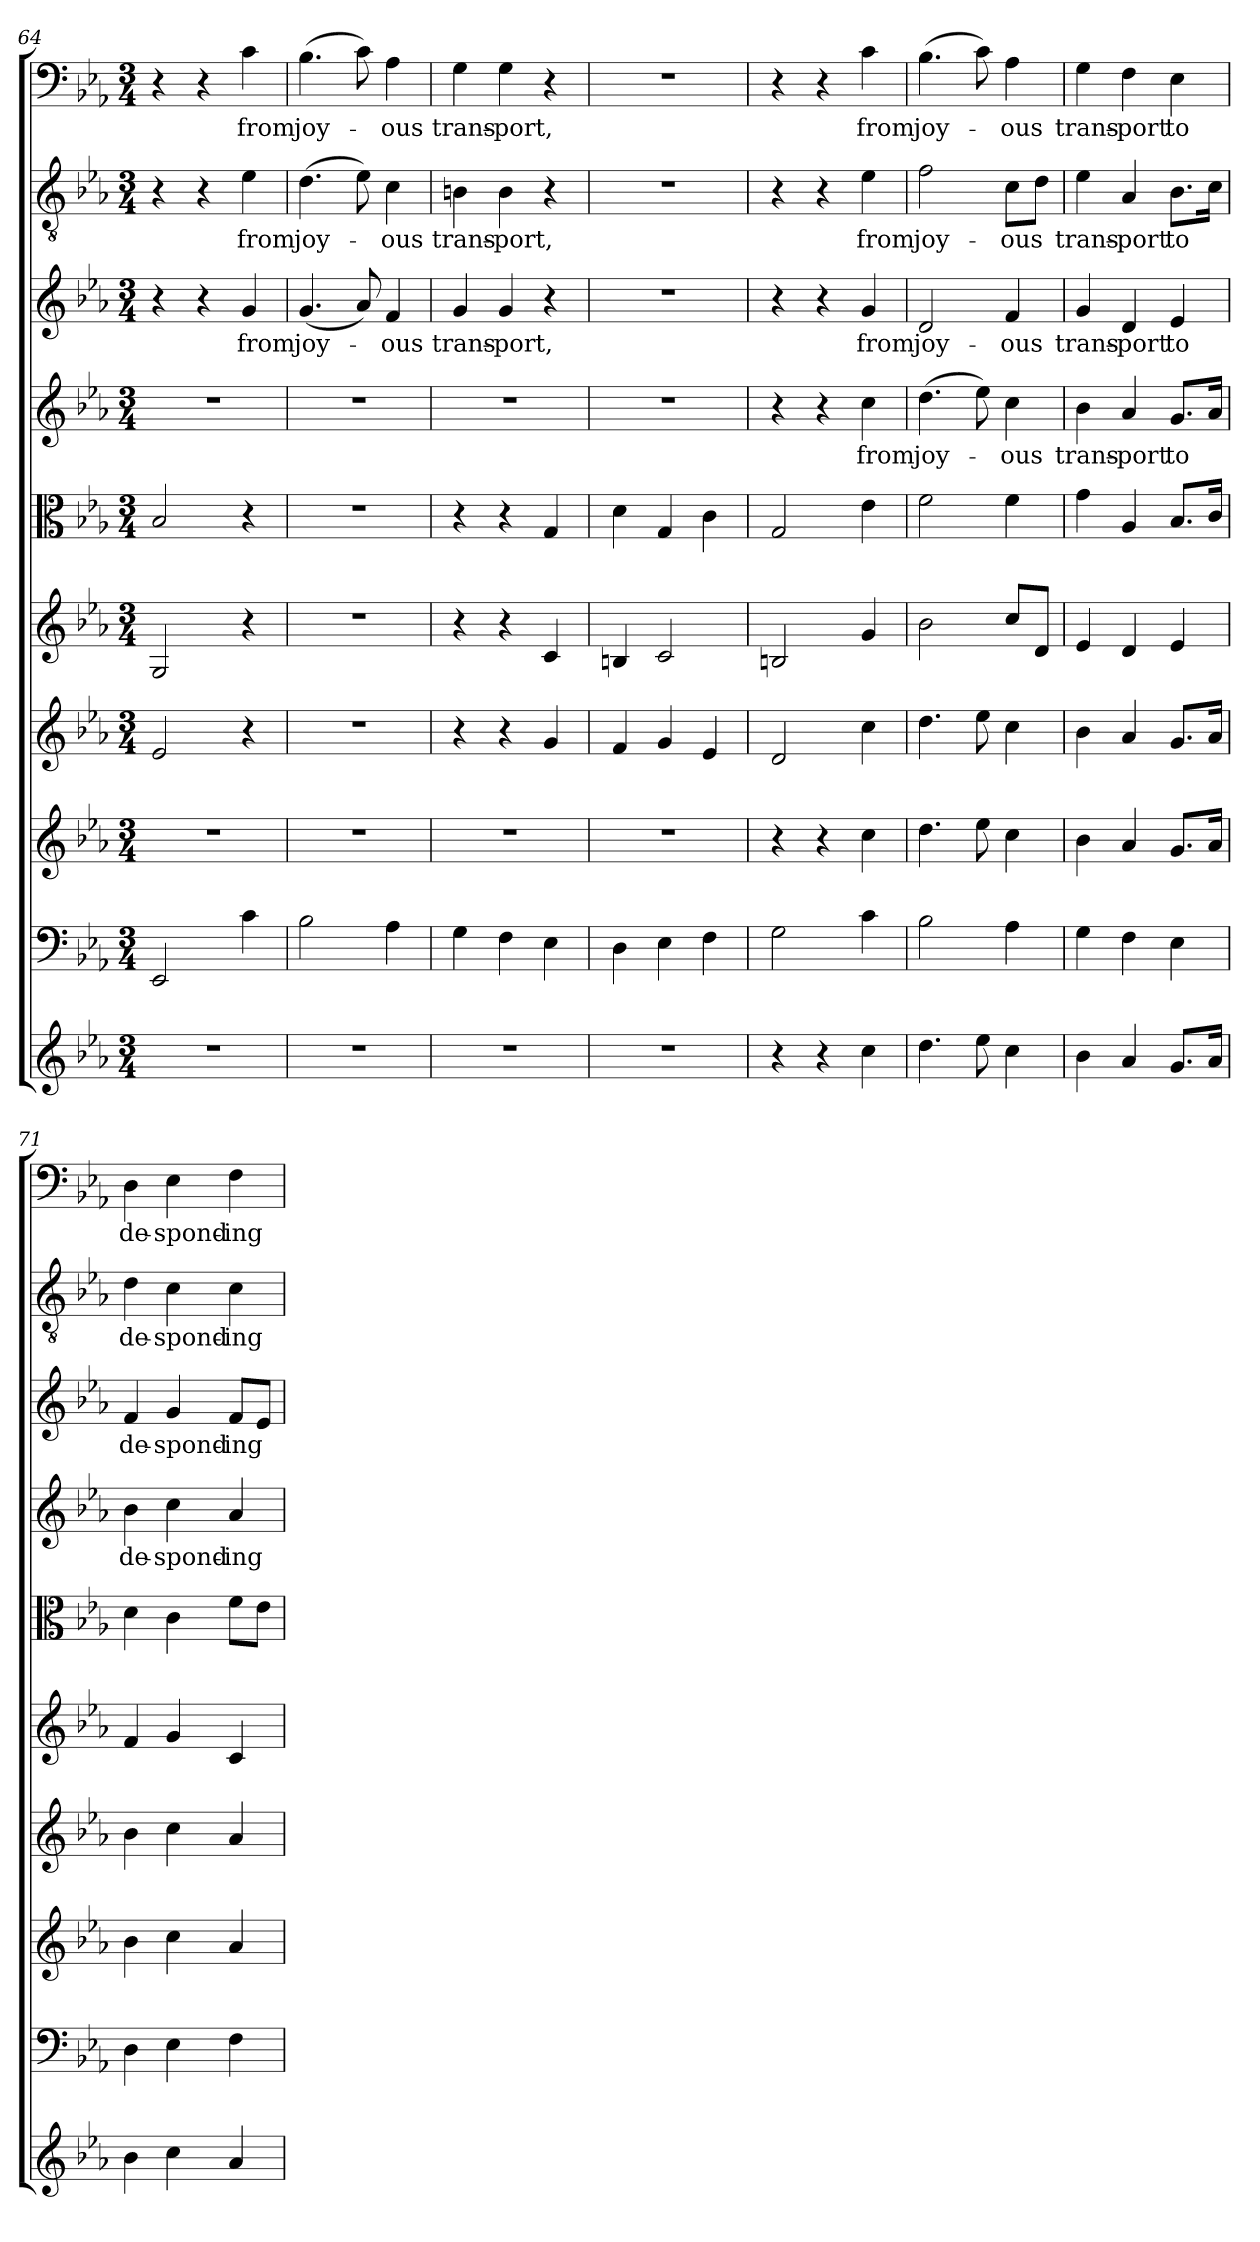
**kern	**kern	**kern	**kern	**kern	**kern	**kern	**text	**kern	**text	**kern	**text	**kern	**text
*part10	*part9	*part8	*part7	*part6	*part5	*part4	*part4	*part3	*part3	*part2	*part2	*part1	*part1
*staff10	*staff9	*staff8	*staff7	*staff6	*staff5	*staff4	*staff4	*staff3	*staff3	*staff2	*staff2	*staff1	*staff1
*clefG2	*clefF4	*clefG2	*clefG2	*clefG2	*clefC3	*clefG2	*	*clefG2	*	*clefGv2	*	*clefF4	*
*k[b-e-a-]	*k[b-e-a-]	*k[b-e-a-]	*k[b-e-a-]	*k[b-e-a-]	*k[b-e-a-]	*k[b-e-a-]	*	*k[b-e-a-]	*	*k[b-e-a-]	*	*k[b-e-a-]	*
*c:	*c:	*c:	*c:	*c:	*c:	*c:	*	*c:	*	*c:	*	*c:	*
*M3/4	*M3/4	*M3/4	*M3/4	*M3/4	*M3/4	*M3/4	*	*M3/4	*	*M3/4	*	*M3/4	*
=64	=64	=64	=64	=64	=64	=64	=64	=64	=64	=64	=64	=64	=64
2.r	2EE-/	2.r	2e-/	2G/	2B-/	2.r	.	4r	.	4r	.	4r	.
.	.	.	.	.	.	.	.	4r	.	4r	.	4r	.
.	4c\	.	4r	4r	4r	.	.	4g/	from	4e-\	from	4c\	from
=65	=65	=65	=65	=65	=65	=65	=65	=65	=65	=65	=65	=65	=65
2.r	2B-\	2.r	2.r	2.r	2.r	2.r	.	(4.g/	joy-	(4.d\	joy-	(4.B-\	joy-
.	.	.	.	.	.	.	.	8a-/)	.	8e-\)	.	8c\)	.
.	4A-\	.	.	.	.	.	.	4f/	-ous	4c\	-ous	4A-\	-ous
=66	=66	=66	=66	=66	=66	=66	=66	=66	=66	=66	=66	=66	=66
2.r	4G\	2.r	4r	4r	4r	2.r	.	4g/	trans-	4Bn\	trans-	4G\	trans-
.	4F\	.	4r	4r	4r	.	.	4g/	-port,	4B\	-port,	4G\	-port,
.	4E-\	.	4g/	4c/	4G/	.	.	4r	.	4r	.	4r	.
=67	=67	=67	=67	=67	=67	=67	=67	=67	=67	=67	=67	=67	=67
2.r	4D\	2.r	4f/	4Bn/	4d\	2.r	.	2.r	.	2.r	.	2.r	.
.	4E-\	.	4g/	2c/	4G/	.	.	.	.	.	.	.	.
.	4F\	.	4e-/	.	4c\	.	.	.	.	.	.	.	.
=68	=68	=68	=68	=68	=68	=68	=68	=68	=68	=68	=68	=68	=68
4r	2G\	4r	2d/	2Bn/	2G/	4r	.	4r	.	4r	.	4r	.
4r	.	4r	.	.	.	4r	.	4r	.	4r	.	4r	.
4cc\	4c\	4cc\	4cc\	4g/	4e-\	4cc\	from	4g/	from	4e-\	from	4c\	from
=69	=69	=69	=69	=69	=69	=69	=69	=69	=69	=69	=69	=69	=69
4.dd\	2B-\	4.dd\	4.dd\	2b-\	2f\	(4.dd\	joy-	2d/	joy-	2f\	joy-	(4.B-\	joy-
8ee-\	.	8ee-\	8ee-\	.	.	8ee-\)	.	.	.	.	.	8c\)	.
4cc\	4A-\	4cc\	4cc\	8cc/L	4f\	4cc\	-ous	4f/	-ous	8c\L	-ous	4A-\	-ous
.	.	.	.	8d/J	.	.	.	.	.	8d\J	.	.	.
=70	=70	=70	=70	=70	=70	=70	=70	=70	=70	=70	=70	=70	=70
4b-\	4G\	4b-\	4b-\	4e-/	4g\	4b-\	trans-	4g/	trans-	4e-\	trans-	4G\	trans-
4a-/	4F\	4a-/	4a-/	4d/	4A-/	4a-/	-port	4d/	-port	4A-/	-port	4F\	-port
8.g/L	4E-\	8.g/L	8.g/L	4e-/	8.B-/L	8.g/L	to	4e-/	to	8.B-\L	to	4E-\	to
16a-/Jk	.	16a-/Jk	16a-/Jk	.	16c/Jk	16a-/Jk	.	.	.	16c\Jk	.	.	.
=71	=71	=71	=71	=71	=71	=71	=71	=71	=71	=71	=71	=71	=71
4b-\	4D\	4b-\	4b-\	4f/	4d\	4b-\	de-	4f/	de-	4d\	de-	4D\	de-
4cc\	4E-\	4cc\	4cc\	4g/	4c\	4cc\	-spond-	4g/	-spond-	4c\	-spond-	4E-\	-spond-
4a-/	4F\	4a-/	4a-/	4c/	8f\L	4a-/	-ing	8f/L	-ing	4c\	-ing	4F\	-ing
.	.	.	.	.	8e-\J	.	.	8e-/J	.	.	.	.	.
=	=	=	=	=	=	=	=	=	=	=	=	=	=
*-	*-	*-	*-	*-	*-	*-	*-	*-	*-	*-	*-	*-	*-
